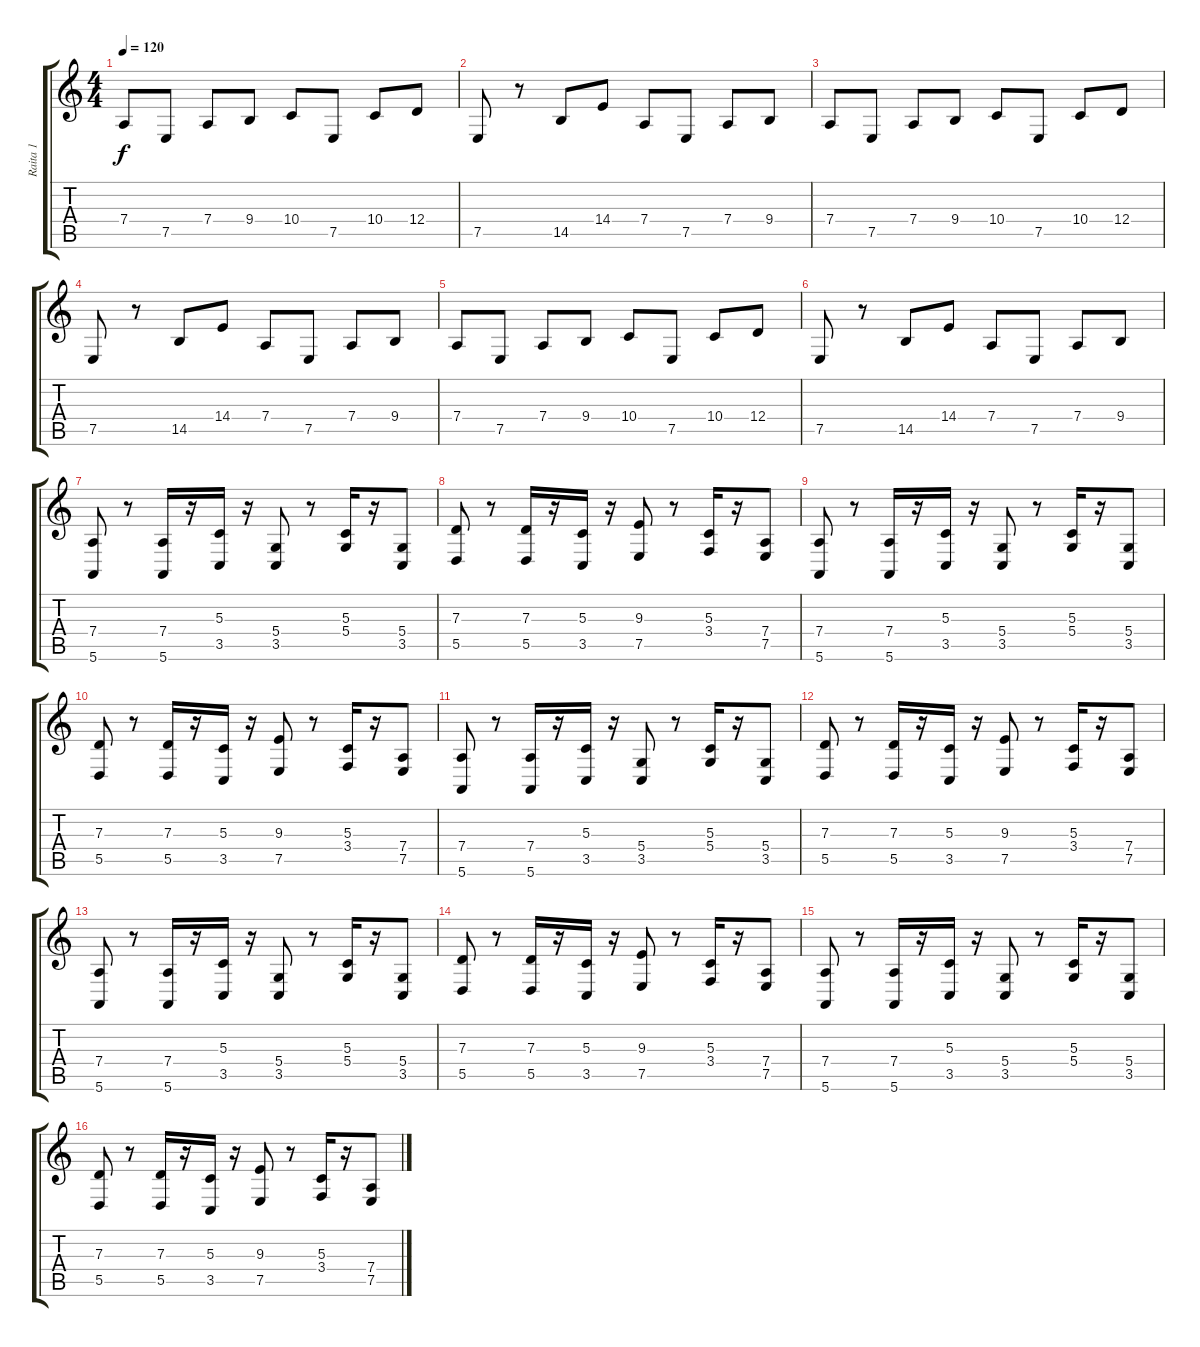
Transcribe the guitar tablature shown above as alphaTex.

\track ("Raita 1" "Raita 1") {instrument acousticgrandpiano}
\staff {score tabs}
\tuning (E4 B3 G3 D3 A2 E2) {hide}
\ts (4 4)
\tempo 120
\clef g2
\ks c
7.4.8{dy f} 7.5.8 7.4.8 9.4.8 10.4.8 7.5.8 10.4.8 12.4.8 |
7.5.8 r.8 14.5.8 14.4.8 7.4.8 7.5.8 7.4.8 9.4.8 |
7.4.8 7.5.8 7.4.8 9.4.8 10.4.8 7.5.8 10.4.8 12.4.8 |
7.5.8 r.8 14.5.8 14.4.8 7.4.8 7.5.8 7.4.8 9.4.8 |
7.4.8 7.5.8 7.4.8 9.4.8 10.4.8 7.5.8 10.4.8 12.4.8 |
7.5.8 r.8 14.5.8 14.4.8 7.4.8 7.5.8 7.4.8 9.4.8 |
(7.4 5.6).8 r.8 (7.4 5.6).16 r.16 (5.3 3.5).16 r.16 (5.4 3.5).8 r.8 (5.3 5.4).16 r.16 (5.4 3.5).8 |
(7.3 5.5).8 r.8 (7.3 5.5).16 r.16 (5.3 3.5).16 r.16 (9.3 7.5).8 r.8 (5.3 3.4).16 r.16 (7.4 7.5).8 |
(7.4 5.6).8 r.8 (7.4 5.6).16 r.16 (5.3 3.5).16 r.16 (5.4 3.5).8 r.8 (5.3 5.4).16 r.16 (5.4 3.5).8 |
(7.3 5.5).8 r.8 (7.3 5.5).16 r.16 (5.3 3.5).16 r.16 (9.3 7.5).8 r.8 (5.3 3.4).16 r.16 (7.4 7.5).8 |
(7.4 5.6).8 r.8 (7.4 5.6).16 r.16 (5.3 3.5).16 r.16 (5.4 3.5).8 r.8 (5.3 5.4).16 r.16 (5.4 3.5).8 |
(7.3 5.5).8 r.8 (7.3 5.5).16 r.16 (5.3 3.5).16 r.16 (9.3 7.5).8 r.8 (5.3 3.4).16 r.16 (7.4 7.5).8 |
(7.4 5.6).8 r.8 (7.4 5.6).16 r.16 (5.3 3.5).16 r.16 (5.4 3.5).8 r.8 (5.3 5.4).16 r.16 (5.4 3.5).8 |
(7.3 5.5).8 r.8 (7.3 5.5).16 r.16 (5.3 3.5).16 r.16 (9.3 7.5).8 r.8 (5.3 3.4).16 r.16 (7.4 7.5).8 |
(7.4 5.6).8 r.8 (7.4 5.6).16 r.16 (5.3 3.5).16 r.16 (5.4 3.5).8 r.8 (5.3 5.4).16 r.16 (5.4 3.5).8 |
(7.3 5.5).8 r.8 (7.3 5.5).16 r.16 (5.3 3.5).16 r.16 (9.3 7.5).8 r.8 (5.3 3.4).16 r.16 (7.4 7.5).8
